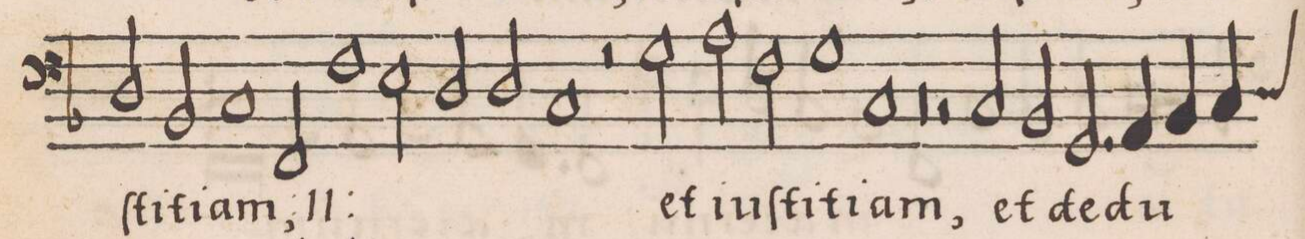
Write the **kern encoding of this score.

**kern	**text
*I"BASSVS	*
*clefF4	*
*k[b-]	*
*met(C)	*
*M2/1	*
2D/	-ſti-
2BB-/	-ti-
1C	-am,
=16-	=16-
2FF/	.
*	*ij
1F	et
2E\	iu-
=17-	=17-
2D/	-ſti-
2D/	-ti-
1C	-am
*	*Xij
=18-	=18-
2r	.
2G\	et
2A\	iu-
2F\	-ſti-
=19-	=19-
1G	-ti-
1C	-am,
=20-	=20-
0r	.
=21-	=21-
2r	.
2C/	et
2BB-/	de-
2.GG/	-du-
=22-	=22-
4AA/	.
4BB-/	.
*custos:D	*
4C/	.
*-	*-
